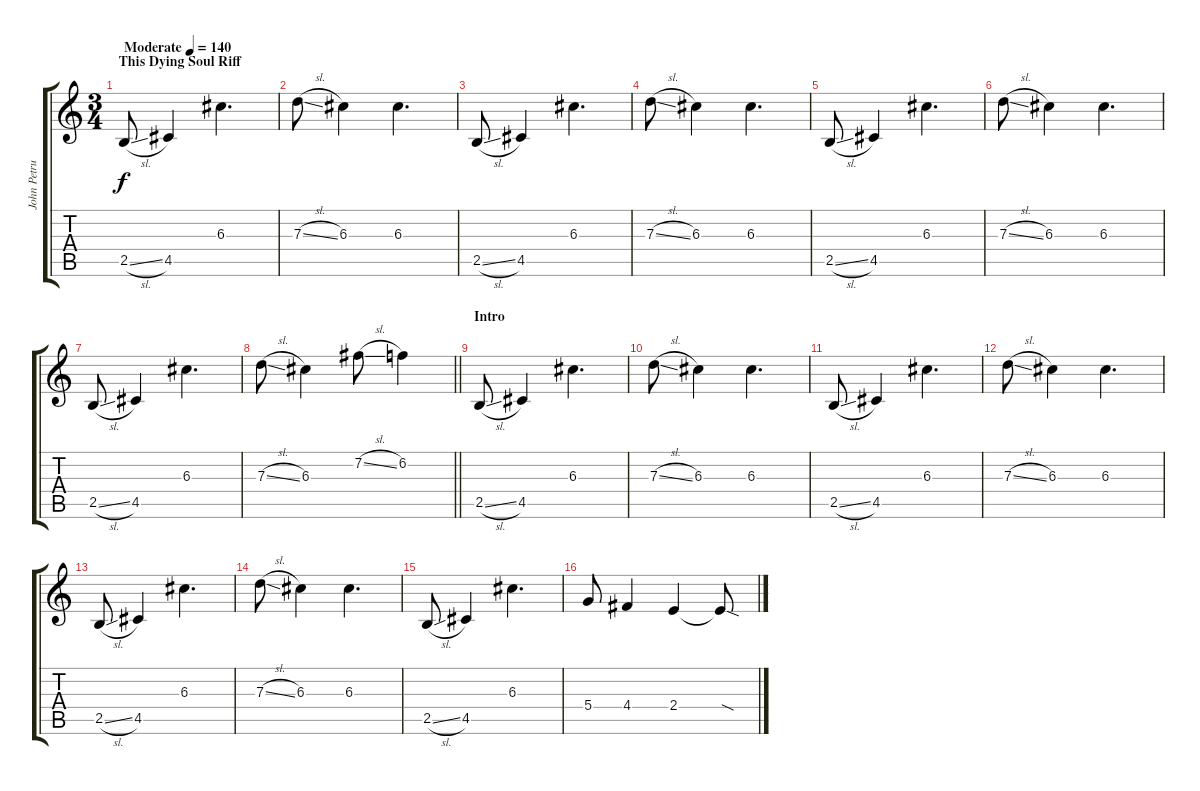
\track ("John Petrucci  I" "John Petru") {instrument electricguitarclean}
\staff {score tabs}
\tuning (E4 B3 G3 D3 A2 E2) {hide}
\ts (3 4)
\section ("" "This Dying Soul Riff")
\tempo (140 "Moderate")
\clef g2
\ks c
2.5{sl}.8{dy f instrument electricguitarclean} 4.5.4 6.3.4{d} |
7.3{sl}.8 6.3.4 6.3.4{d} |
2.5{sl}.8 4.5.4 6.3.4{d} |
7.3{sl}.8 6.3.4 6.3.4{d} |
2.5{sl}.8 4.5.4 6.3.4{d} |
7.3{sl}.8 6.3.4 6.3.4{d} |
2.5{sl}.8 4.5.4 6.3.4{d} |
\barLineRight lightlight
7.3{sl}.8 6.3.4 7.2{sl}.8 6.2.4 |
\section ("" "Intro")
2.5{sl}.8 4.5.4 6.3.4{d} |
7.3{sl}.8 6.3.4 6.3.4{d} |
2.5{sl}.8 4.5.4 6.3.4{d} |
7.3{sl}.8 6.3.4 6.3.4{d} |
2.5{sl}.8 4.5.4 6.3.4{d} |
7.3{sl}.8 6.3.4 6.3.4{d} |
2.5{sl}.8 4.5.4 6.3.4{d} |
5.4.8 4.4.4 2.4.4 2.4{sod t}.8
